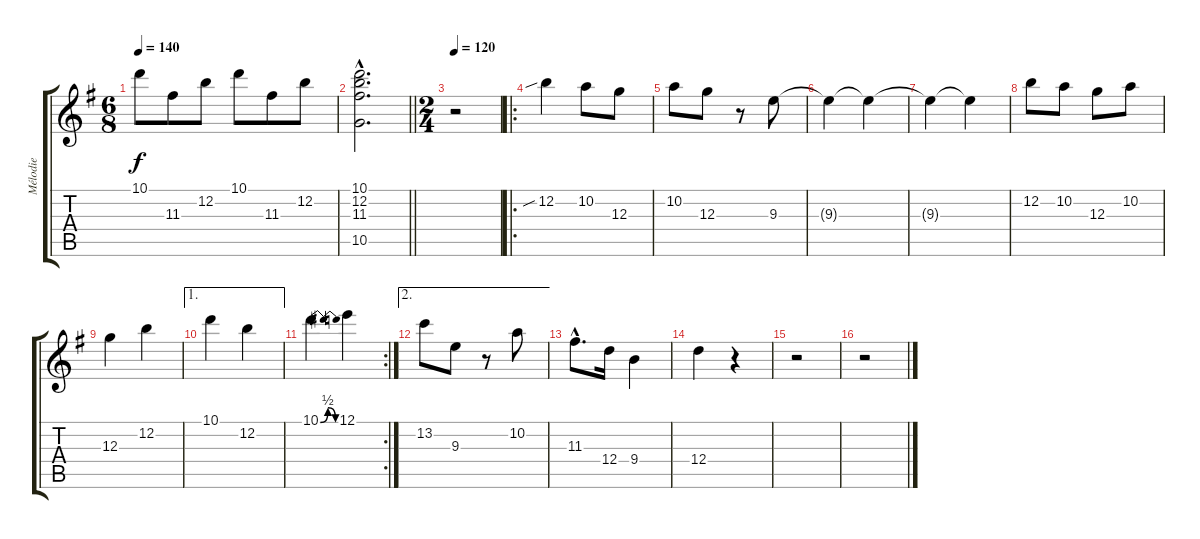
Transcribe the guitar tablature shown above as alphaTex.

\track ("Mélodie" "Mélodie") {instrument acousticguitarnylon}
\staff {score tabs}
\tuning (E4 B3 G3 D3 A2 E2) {hide}
\ts (6 8)
\tempo 140
\clef g2
\ks eminor
10.1.8{dy f} 11.3.8 12.2.8 10.1.8 11.3.8 12.2.8 |
\barLineRight lightlight
(10.1{hac} 12.2{hac} 11.3{hac} 10.5{hac}).2{d} |
\ts (2 4)
\tempo 120
r.2 |
\ro
12.2{sib}.4 10.2.8 12.3.8 |
10.2.8 12.3.8 r.8 9.3.8 |
9.3{t}.4 9.3{t}.4 |
9.3{t}.4 9.3{t}.4 |
12.2.8 10.2.8 12.3.8 10.2.8 |
12.3.4 12.2.4 |
\ae 1
10.1.4 12.2.4 |
\rc 2
10.1{be (bendrelease 0 0 30 2 30 2 60 0)}.4 12.1.4 |
\ae 2
13.2.8 9.3.8 r.8 10.2.8 |
11.3{hac}.8{d} 12.4.16 9.4.4 |
12.4.4 r.4 |
r.2 |
r.2
